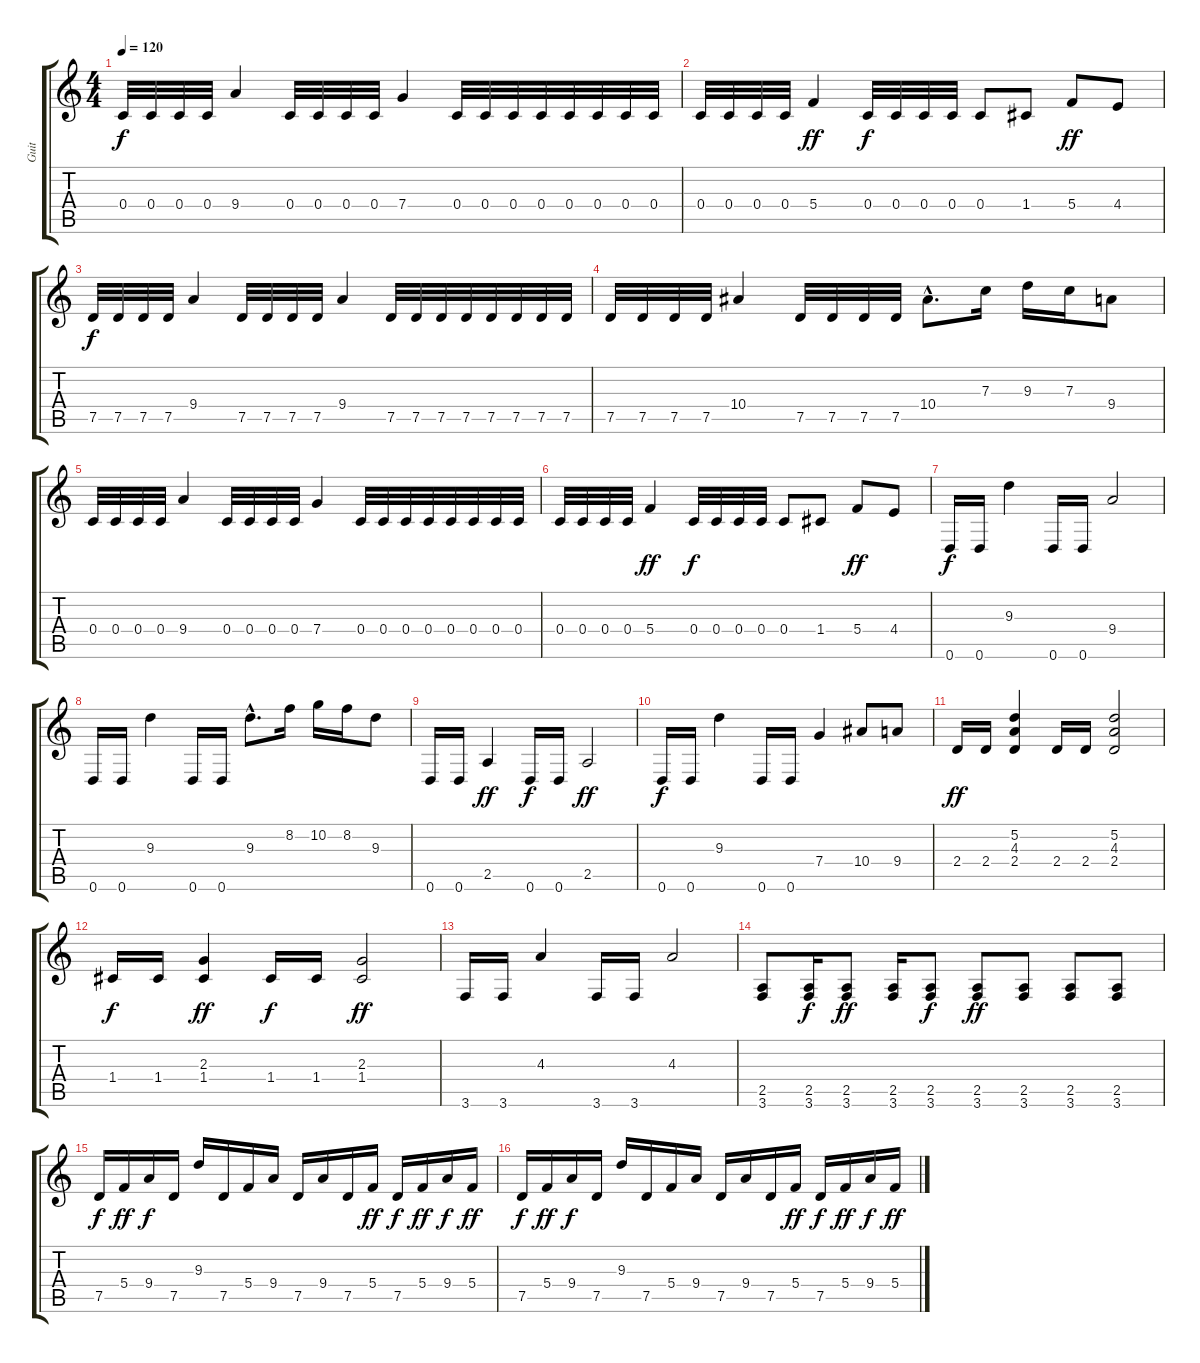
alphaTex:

\track ("Guit" "Guit") {instrument distortionguitar}
\staff {score tabs}
\tuning (D4 A3 F3 C3 G2 D2) {hide}
\ts (4 4)
\tempo 120
\clef g2
\ks c
0.4.32{dy f} 0.4.32 0.4.32 0.4.32 9.4.4 0.4.32 0.4.32 0.4.32 0.4.32 7.4.4 0.4.32 0.4.32 0.4.32 0.4.32 0.4.32 0.4.32 0.4.32 0.4.32 |
0.4.32 0.4.32 0.4.32 0.4.32 5.4.4{dy ff} 0.4.32{dy f} 0.4.32 0.4.32 0.4.32 0.4.8 1.4.8 5.4.8{dy ff} 4.4.8 |
7.5.32{dy f} 7.5.32 7.5.32 7.5.32 9.4.4 7.5.32 7.5.32 7.5.32 7.5.32 9.4.4 7.5.32 7.5.32 7.5.32 7.5.32 7.5.32 7.5.32 7.5.32 7.5.32 |
7.5.32 7.5.32 7.5.32 7.5.32 10.4.4 7.5.32 7.5.32 7.5.32 7.5.32 10.4{hac}.8{d} 7.3.16 9.3.16 7.3.16 9.4.8 |
0.4.32 0.4.32 0.4.32 0.4.32 9.4.4 0.4.32 0.4.32 0.4.32 0.4.32 7.4.4 0.4.32 0.4.32 0.4.32 0.4.32 0.4.32 0.4.32 0.4.32 0.4.32 |
0.4.32 0.4.32 0.4.32 0.4.32 5.4.4{dy ff} 0.4.32{dy f} 0.4.32 0.4.32 0.4.32 0.4.8 1.4.8 5.4.8{dy ff} 4.4.8 |
0.6.16{dy f} 0.6.16 9.3.4 0.6.16 0.6.16 9.4.2 |
0.6.16 0.6.16 9.3.4 0.6.16 0.6.16 9.3{hac}.8{d} 8.2.16 10.2.16 8.2.16 9.3.8 |
0.6.16 0.6.16 2.5.4{dy ff} 0.6.16{dy f} 0.6.16 2.5.2{dy ff} |
0.6.16{dy f} 0.6.16 9.3.4 0.6.16 0.6.16 7.4.4 10.4.8 9.4.8 |
2.4.16{dy ff} 2.4.16 (5.2 4.3 2.4).4 2.4.16 2.4.16 (5.2 4.3 2.4).2 |
1.4.16{dy f} 1.4.16 (2.3 1.4).4{dy ff} 1.4.16{dy f} 1.4.16 (2.3 1.4).2{dy ff} |
3.6.16 3.6.16 4.3.4 3.6.16 3.6.16 4.3.2 |
(2.5 3.6).8 (2.5 3.6).16{dy f} (2.5 3.6).8{dy ff} (2.5 3.6).16 (2.5 3.6).8{dy f} (2.5 3.6).8{dy ff} (2.5 3.6).8 (2.5 3.6).8 (2.5 3.6).8 |
7.5.16{dy f} 5.4.16{dy ff} 9.4.16{dy f} 7.5.16 9.3.16 7.5.16 5.4.16 9.4.16 7.5.16 9.4.16 7.5.16 5.4.16{dy ff} 7.5.16{dy f} 5.4.16{dy ff} 9.4.16{dy f} 5.4.16{dy ff} |
7.5.16{dy f} 5.4.16{dy ff} 9.4.16{dy f} 7.5.16 9.3.16 7.5.16 5.4.16 9.4.16 7.5.16 9.4.16 7.5.16 5.4.16{dy ff} 7.5.16{dy f} 5.4.16{dy ff} 9.4.16{dy f} 5.4.16{dy ff}
